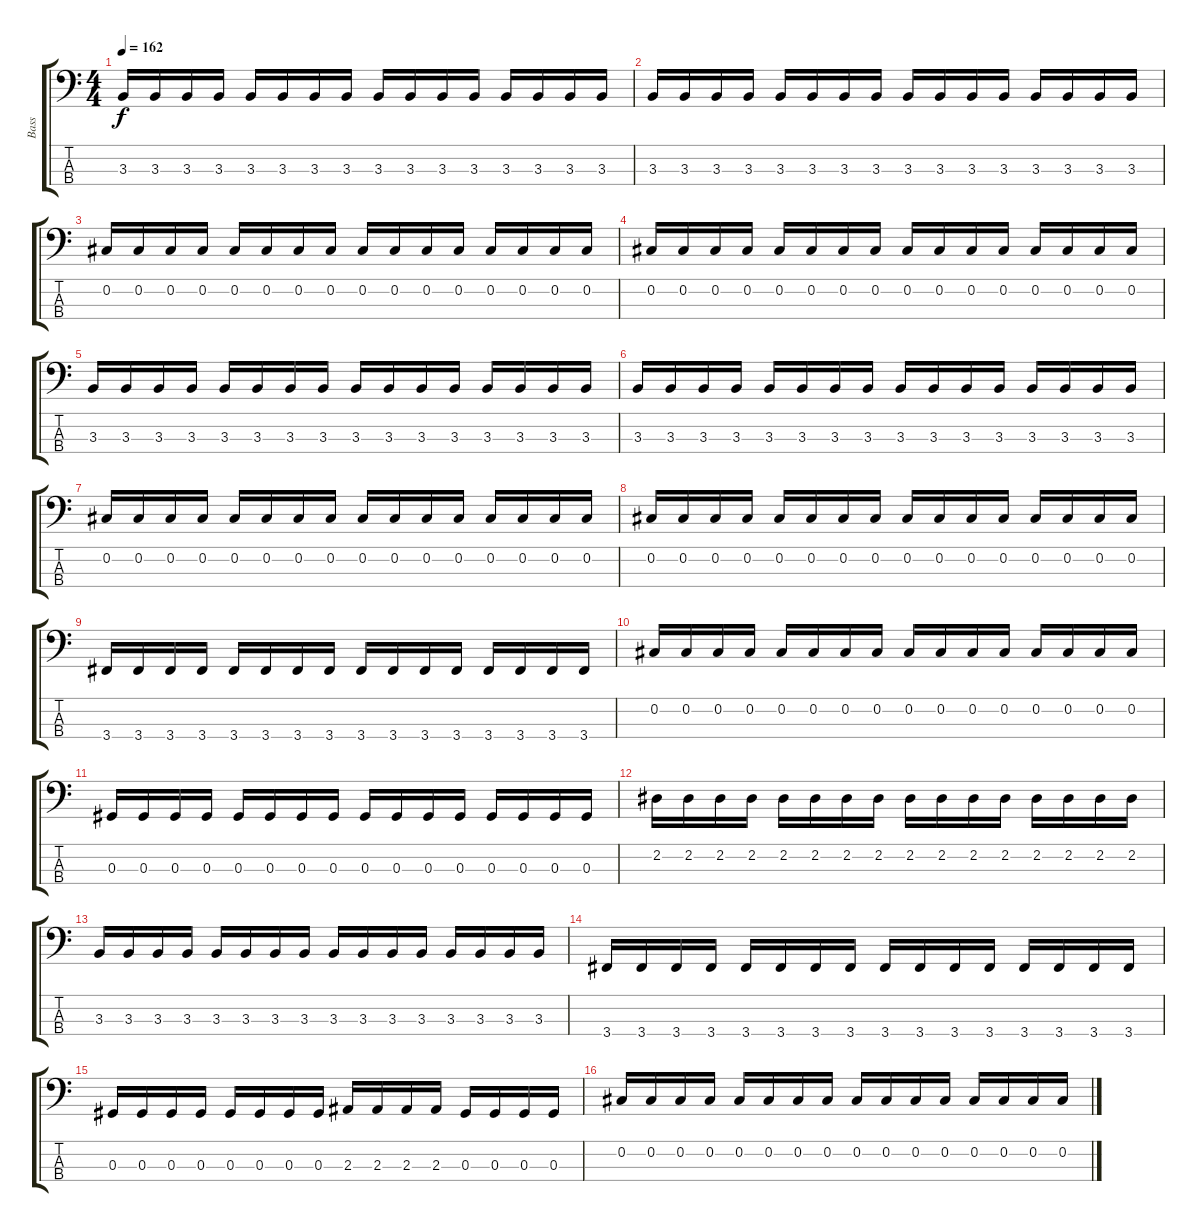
\track ("Bass" "Bass") {instrument electricbasspick}
\staff {score tabs}
\tuning (Gb2 Db2 Ab1 Eb1) {hide}
\ts (4 4)
\tempo 162
\clef f4
\ks c
3.3.16{dy f} 3.3.16 3.3.16 3.3.16 3.3.16 3.3.16 3.3.16 3.3.16 3.3.16 3.3.16 3.3.16 3.3.16 3.3.16 3.3.16 3.3.16 3.3.16 |
3.3.16 3.3.16 3.3.16 3.3.16 3.3.16 3.3.16 3.3.16 3.3.16 3.3.16 3.3.16 3.3.16 3.3.16 3.3.16 3.3.16 3.3.16 3.3.16 |
0.2.16 0.2.16 0.2.16 0.2.16 0.2.16 0.2.16 0.2.16 0.2.16 0.2.16 0.2.16 0.2.16 0.2.16 0.2.16 0.2.16 0.2.16 0.2.16 |
0.2.16 0.2.16 0.2.16 0.2.16 0.2.16 0.2.16 0.2.16 0.2.16 0.2.16 0.2.16 0.2.16 0.2.16 0.2.16 0.2.16 0.2.16 0.2.16 |
3.3.16 3.3.16 3.3.16 3.3.16 3.3.16 3.3.16 3.3.16 3.3.16 3.3.16 3.3.16 3.3.16 3.3.16 3.3.16 3.3.16 3.3.16 3.3.16 |
3.3.16 3.3.16 3.3.16 3.3.16 3.3.16 3.3.16 3.3.16 3.3.16 3.3.16 3.3.16 3.3.16 3.3.16 3.3.16 3.3.16 3.3.16 3.3.16 |
0.2.16 0.2.16 0.2.16 0.2.16 0.2.16 0.2.16 0.2.16 0.2.16 0.2.16 0.2.16 0.2.16 0.2.16 0.2.16 0.2.16 0.2.16 0.2.16 |
0.2.16 0.2.16 0.2.16 0.2.16 0.2.16 0.2.16 0.2.16 0.2.16 0.2.16 0.2.16 0.2.16 0.2.16 0.2.16 0.2.16 0.2.16 0.2.16 |
3.4.16 3.4.16 3.4.16 3.4.16 3.4.16 3.4.16 3.4.16 3.4.16 3.4.16 3.4.16 3.4.16 3.4.16 3.4.16 3.4.16 3.4.16 3.4.16 |
0.2.16 0.2.16 0.2.16 0.2.16 0.2.16 0.2.16 0.2.16 0.2.16 0.2.16 0.2.16 0.2.16 0.2.16 0.2.16 0.2.16 0.2.16 0.2.16 |
0.3.16 0.3.16 0.3.16 0.3.16 0.3.16 0.3.16 0.3.16 0.3.16 0.3.16 0.3.16 0.3.16 0.3.16 0.3.16 0.3.16 0.3.16 0.3.16 |
2.2.16 2.2.16 2.2.16 2.2.16 2.2.16 2.2.16 2.2.16 2.2.16 2.2.16 2.2.16 2.2.16 2.2.16 2.2.16 2.2.16 2.2.16 2.2.16 |
3.3.16 3.3.16 3.3.16 3.3.16 3.3.16 3.3.16 3.3.16 3.3.16 3.3.16 3.3.16 3.3.16 3.3.16 3.3.16 3.3.16 3.3.16 3.3.16 |
3.4.16 3.4.16 3.4.16 3.4.16 3.4.16 3.4.16 3.4.16 3.4.16 3.4.16 3.4.16 3.4.16 3.4.16 3.4.16 3.4.16 3.4.16 3.4.16 |
0.3.16 0.3.16 0.3.16 0.3.16 0.3.16 0.3.16 0.3.16 0.3.16 2.3.16 2.3.16 2.3.16 2.3.16 0.3.16 0.3.16 0.3.16 0.3.16 |
0.2.16 0.2.16 0.2.16 0.2.16 0.2.16 0.2.16 0.2.16 0.2.16 0.2.16 0.2.16 0.2.16 0.2.16 0.2.16 0.2.16 0.2.16 0.2.16
